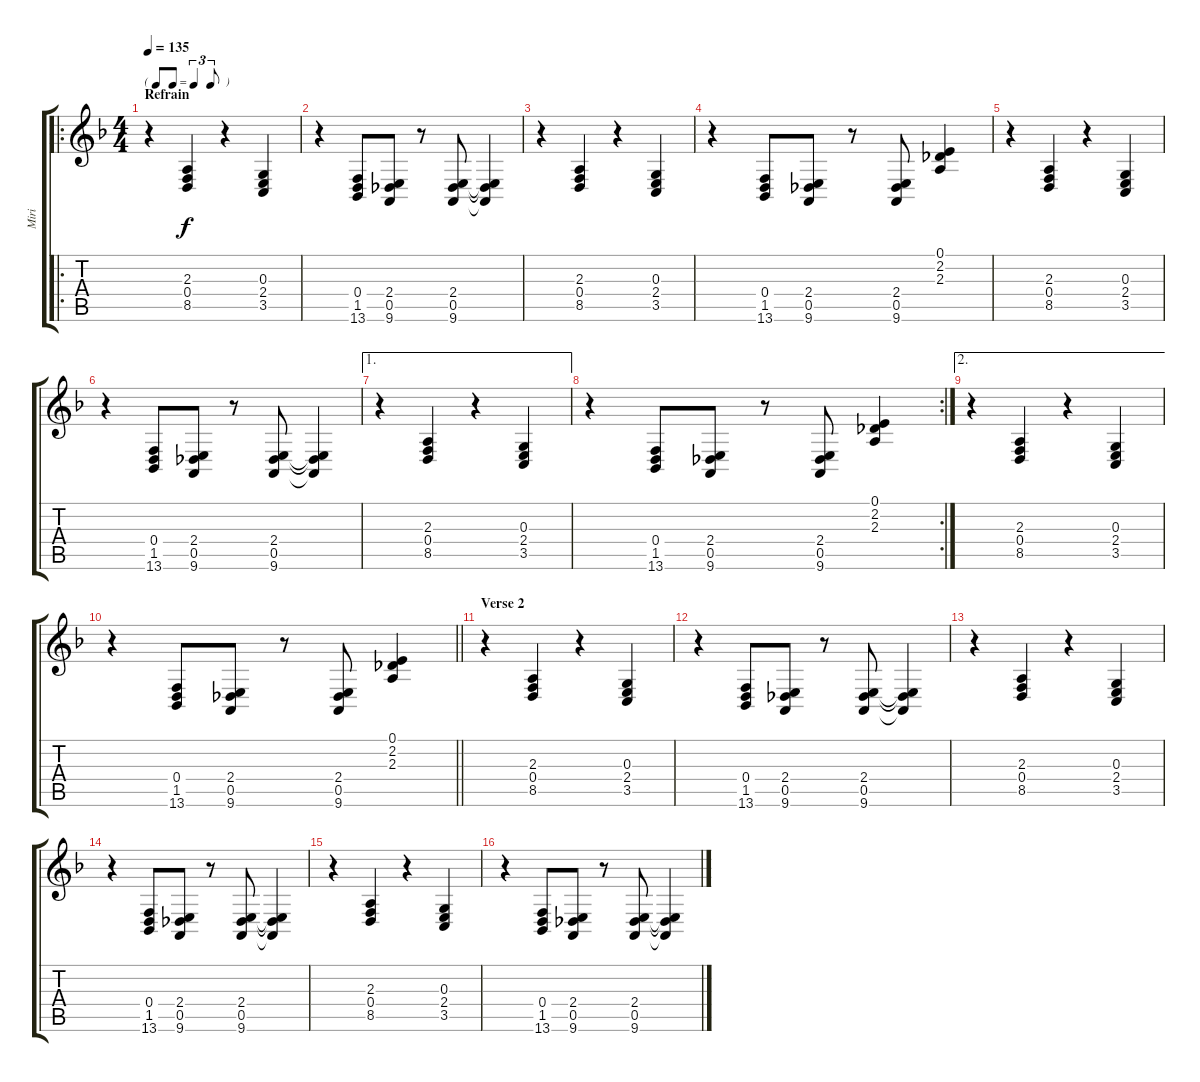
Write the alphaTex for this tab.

\track ("Miri" "Miri") {instrument acousticgrandpiano}
\staff {score tabs}
\tuning (E4 B3 G3 D3 A2 E2) {hide}
\ro
\ts (4 4)
\tf triplet8th
\section ("" "Refrain")
\tempo 135
\clef g2
\ks f
r.4{dy f volume 13} (2.3 0.4 8.5).4 r.4 (0.3 2.4 3.5).4 |
r.4 (0.4 1.5 13.6).8 (2.4 0.5 9.6).8 r.8 (2.4 0.5 9.6).8 (2.4{t} 0.5{t} 9.6{t}).4 |
r.4 (2.3 0.4 8.5).4 r.4 (0.3 2.4 3.5).4 |
r.4 (0.4 1.5 13.6).8 (2.4 0.5 9.6).8 r.8 (2.4 0.5 9.6).8 (0.1 2.2 2.3).4 |
r.4 (2.3 0.4 8.5).4 r.4 (0.3 2.4 3.5).4 |
r.4 (0.4 1.5 13.6).8 (2.4 0.5 9.6).8 r.8 (2.4 0.5 9.6).8 (2.4{t} 0.5{t} 9.6{t}).4 |
\ae 1
r.4 (2.3 0.4 8.5).4 r.4 (0.3 2.4 3.5).4 |
\rc 2
r.4 (0.4 1.5 13.6).8 (2.4 0.5 9.6).8 r.8 (2.4 0.5 9.6).8 (0.1 2.2 2.3).4 |
\ae 2
r.4 (2.3 0.4 8.5).4 r.4 (0.3 2.4 3.5).4 |
\barLineRight lightlight
r.4 (0.4 1.5 13.6).8 (2.4 0.5 9.6).8 r.8 (2.4 0.5 9.6).8 (0.1 2.2 2.3).4 |
\section ("" "Verse 2")
r.4{volume 10} (2.3 0.4 8.5).4 r.4 (0.3 2.4 3.5).4 |
r.4 (0.4 1.5 13.6).8 (2.4 0.5 9.6).8 r.8 (2.4 0.5 9.6).8 (2.4{t} 0.5{t} 9.6{t}).4 |
r.4 (2.3 0.4 8.5).4 r.4 (0.3 2.4 3.5).4 |
r.4 (0.4 1.5 13.6).8 (2.4 0.5 9.6).8 r.8 (2.4 0.5 9.6).8 (2.4{t} 0.5{t} 9.6{t}).4 |
r.4 (2.3 0.4 8.5).4 r.4 (0.3 2.4 3.5).4 |
r.4 (0.4 1.5 13.6).8 (2.4 0.5 9.6).8 r.8 (2.4 0.5 9.6).8 (2.4{t} 0.5{t} 9.6{t}).4
